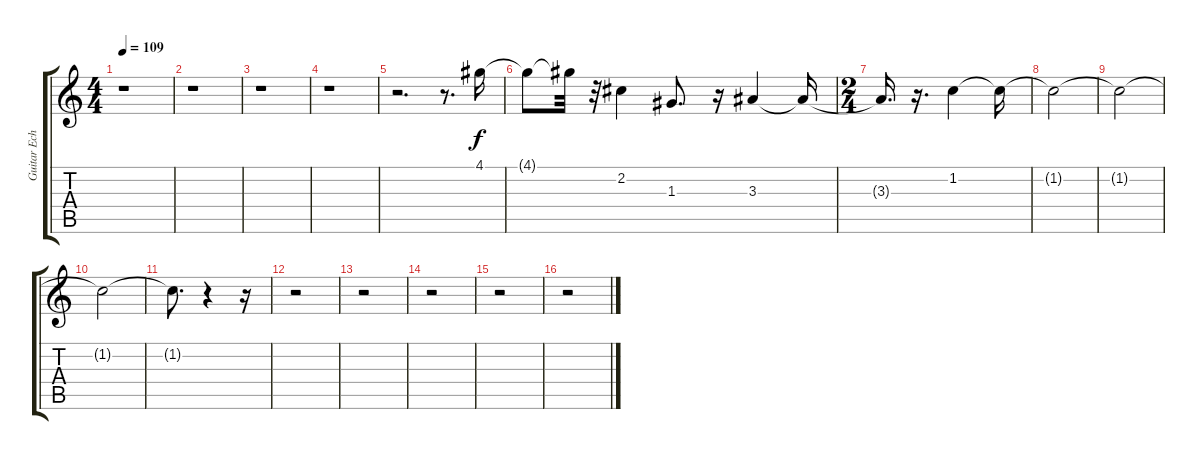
\track ("Guitar Echo" "Guitar Ech") {instrument overdrivenguitar}
\staff {score tabs}
\tuning (E4 B3 G3 D3 A2 E2) {hide}
\ts (4 4)
\tempo 109
\clef g2
\ks c
r.1{dy f} |
r.1 |
r.1 |
r.1 |
r.2{d} r.8{d} 4.1.16 |
4.1{t}.8 4.1{t}.32 r.32 2.2.4 1.3.8{d} r.16 3.3.4 3.3{t}.16 |
\ts (2 4)
3.3{t}.16{d} r.16{d} 1.2.4 1.2{t}.16 |
1.2{t}.2 |
1.2{t}.2 |
1.2{t}.2 |
1.2{t}.8{d} r.4 r.16 |
r.2 |
r.2 |
r.2 |
r.2 |
r.2
